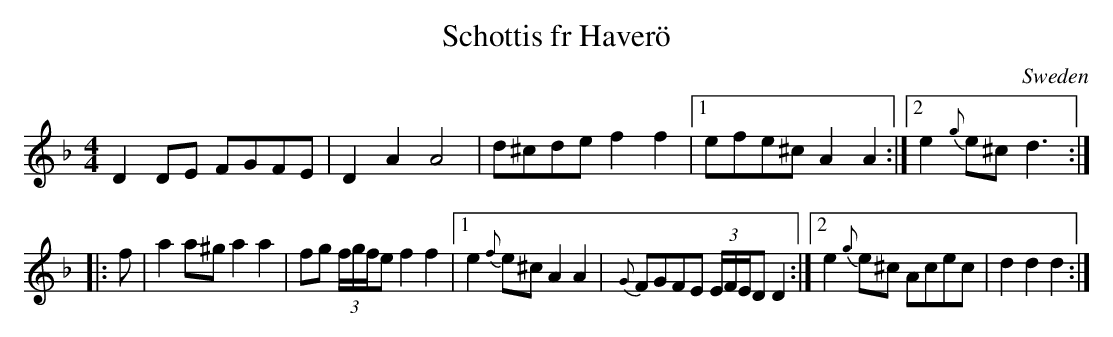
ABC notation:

X:1
T:Schottis fr Haver\"o
O:Sweden
M:4/4
K:Dm
D2DE FGFE | D2A2 A4 |\
d^cde f2f2 |1efe^c A2A2 :|2 e2 {g}e^c d3 :|
|:f |\
a2a^g a2a2 | fg (3f/g/f/e f2f2 |1\
e2{f}e^c A2A2 | {G}FGFE (3E/F/E/D D2 :|2\
e2 {g}e^c Acec | d2d2d2:|
